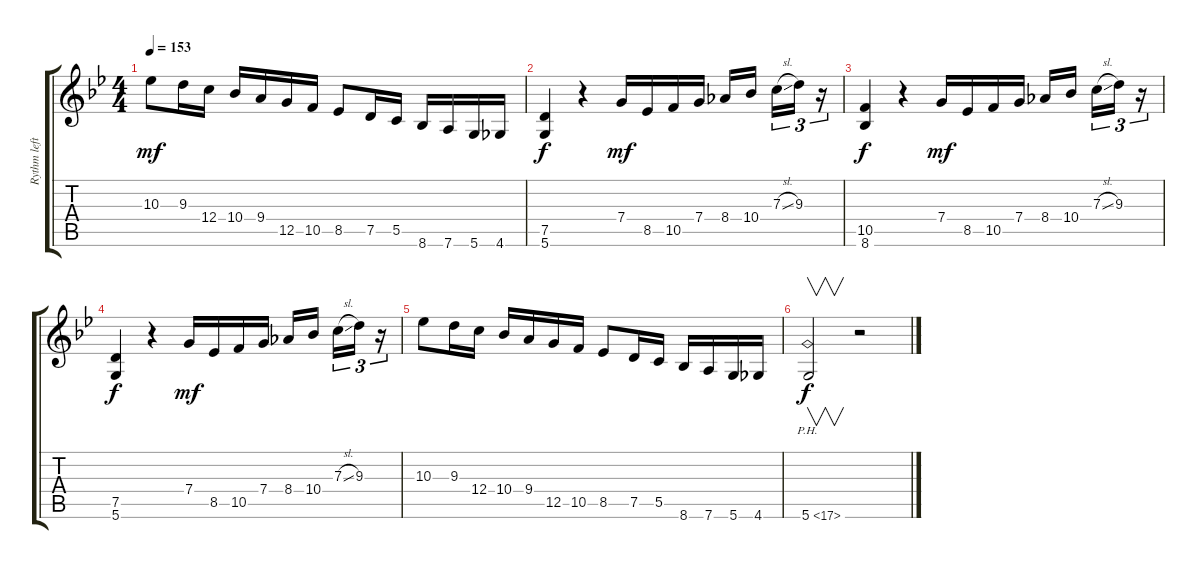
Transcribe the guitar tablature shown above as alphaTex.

\track ("Rythm left channel" "Rythm left") {instrument distortionguitar}
\staff {score tabs}
\tuning (D4 A3 F3 C3 G2 D2) {hide}
\ts (4 4)
\tempo 153
\clef g2
\ks gminor
10.3.8{dy mf} 9.3.16 12.4.16 10.4.16 9.4.16 12.5.16 10.5.16 8.5.8 7.5.16 5.5.16 8.6.16 7.6.16 5.6.16 4.6.16 |
(7.5 5.6).4{dy f} r.4 7.4.16{dy mf} 8.5.16 10.5.16 7.4.16 8.4.16 10.4.16{beam splitsecondary} 7.3{sl}.16{tu (3 2)} 9.3.16{tu (3 2)} r.16{tu (3 2)} |
(10.5 8.6).4{dy f} r.4 7.4.16{dy mf} 8.5.16 10.5.16 7.4.16 8.4.16 10.4.16{beam splitsecondary} 7.3{sl}.16{tu (3 2)} 9.3.16{tu (3 2)} r.16{tu (3 2)} |
(7.5 5.6).4{dy f} r.4 7.4.16{dy mf} 8.5.16 10.5.16 7.4.16 8.4.16 10.4.16{beam splitsecondary} 7.3{sl}.16{tu (3 2)} 9.3.16{tu (3 2)} r.16{tu (3 2)} |
10.3.8 9.3.16 12.4.16 10.4.16 9.4.16 12.5.16 10.5.16 8.5.8 7.5.16 5.5.16 8.6.16 7.6.16 5.6.16 4.6.16 |
5.6{ph 12}.2{v dy f} r.2
